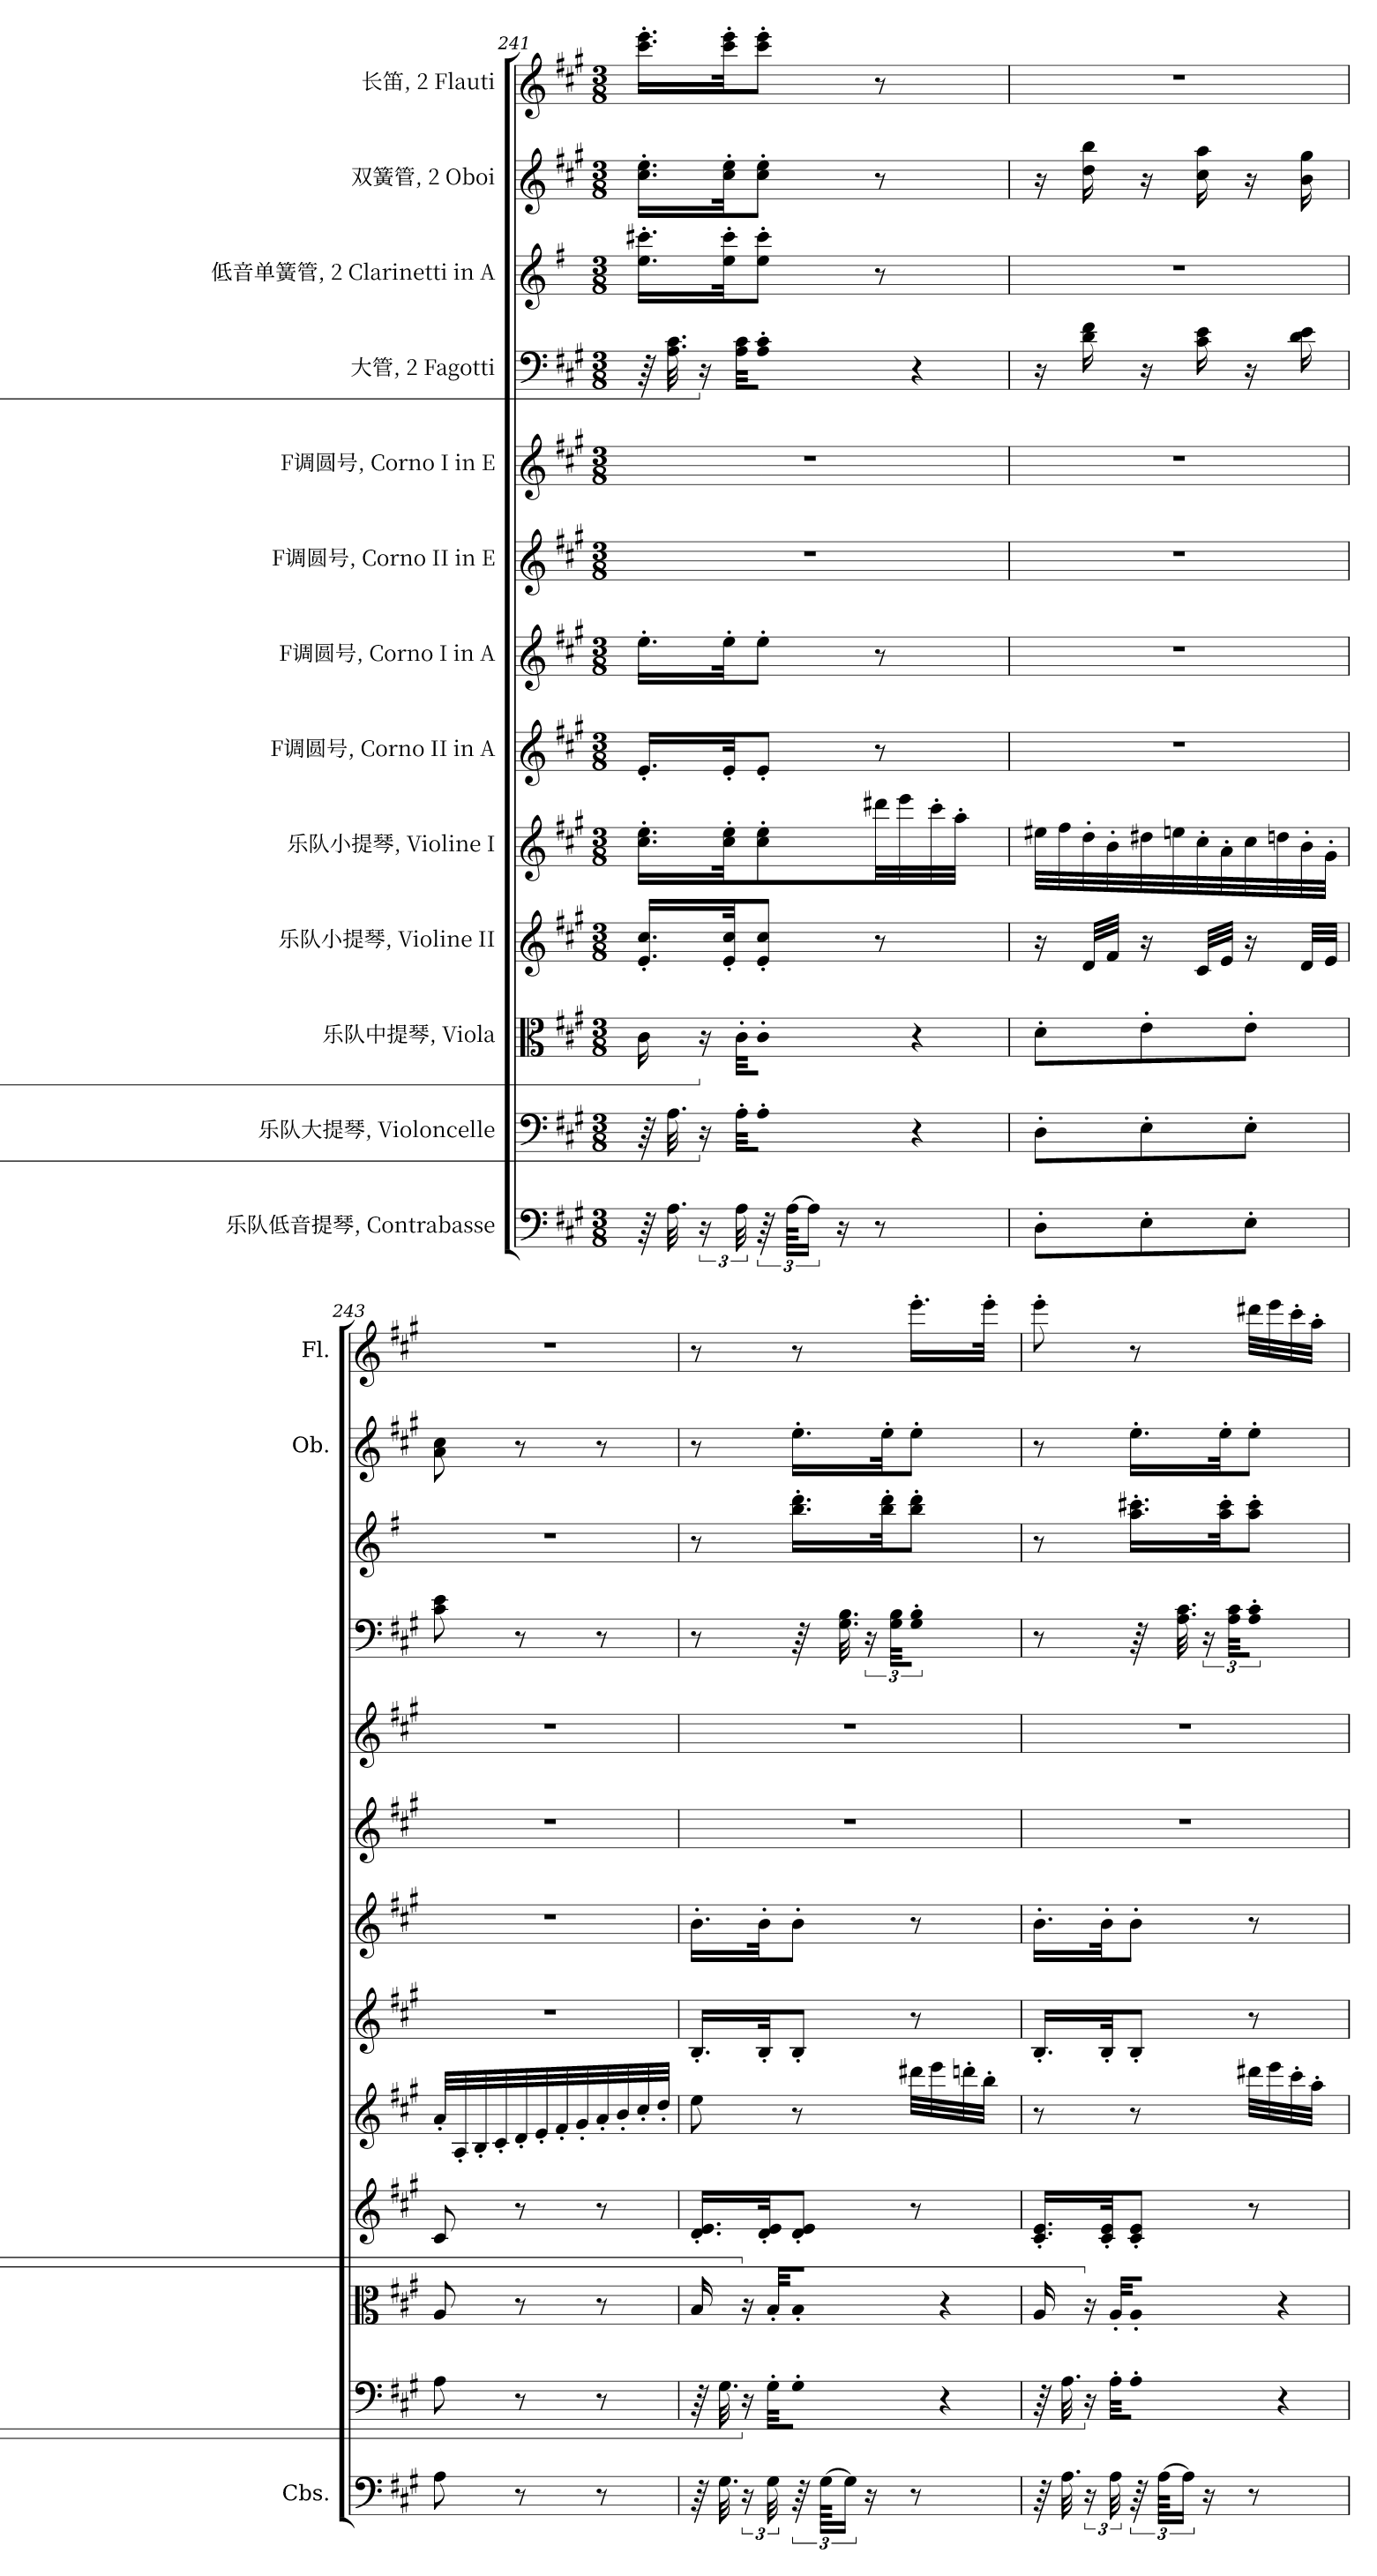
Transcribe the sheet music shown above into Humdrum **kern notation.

**kern	**kern	**kern	**kern	**kern	**kern	**kern	**kern	**kern	**kern	**kern	**kern	**kern
*part13	*part12	*part11	*part10	*part9	*part8	*part7	*part6	*part5	*part4	*part3	*part2	*part1
*staff13	*staff12	*staff11	*staff10	*staff9	*staff8	*staff7	*staff6	*staff5	*staff4	*staff3	*staff2	*staff1
*I"乐队低音提琴, Contrabasse	*I"乐队大提琴, Violoncelle	*I"乐队中提琴, Viola	*I"乐队小提琴, Violine II	*I"乐队小提琴, Violine I	*I"F调圆号, Corno II in A	*I"F调圆号, Corno I in A	*I"F调圆号, Corno II in E	*I"F调圆号, Corno I in E	*I"大管, 2 Fagotti	*I"低音单簧管, 2 Clarinetti in A	*I"双簧管, 2 Oboi	*I"长笛, 2 Flauti
*I'Cbs.	*	*	*	*	*	*	*	*	*	*	*I'Ob.	*I'Fl.
*clefF4	*clefF4	*clefC3	*clefG2	*clefG2	*clefG2	*clefG2	*clefG2	*clefG2	*clefF4	*clefG2	*clefG2	*clefG2
*ITrd7c12	*	*	*	*	*ITrd4c7	*ITrd4c7	*ITrd4c7	*ITrd4c7	*	*ITrd8c14	*	*
*k[f#c#g#]	*k[f#c#g#]	*k[f#c#g#]	*k[f#c#g#]	*k[f#c#g#]	*k[f#c#]	*k[f#c#]	*k[f#c#]	*k[f#c#]	*k[f#c#g#]	*k[f#]	*k[f#c#g#]	*k[f#c#g#]
*M3/8	*M3/8	*M3/8	*M3/8	*M3/8	*M3/8	*M3/8	*M3/8	*M3/8	*M3/8	*M3/8	*M3/8	*M3/8
*MM38	*MM38	*MM38	*MM38	*MM38	*MM38	*MM38	*MM38	*MM38	*MM38	*MM38	*MM38	*MM38
=241	=241	=241	=241	=241	=241	=241	=241	=241	=241	=241	=241	=241
64r	64r	16c#\	16.e/' 16.cc#/'LL	16.cc#\' 16.ee\'LL	16.A'/LL	16.a'\LL	4.r	4.r	64r	16.e\' 16.cc#X\'LL	16.cc#\' 16.ee\'LL	16.ccc#\' 16.eee\'LL
32.AA\	32.A\	.	.	.	.	.	.	.	32.A\ 32.c#\	.	.	.
24r	24r	24r	.	.	.	.	.	.	24r	.	.	.
.	.	.	32e/' 32cc#/'JK	32cc#\' 32ee\'JK	32A'/JK	32a'\JK	.	.	.	32e\' 32cc#\'JK	32cc#\' 32ee\'JK	32ccc#\' 32eee\'JK
48AA\	48A'\KKL	48c#'\KKL	.	.	.	.	.	.	48A\ 48c#\KKL	.	.	.
*	*	*	*	*	*	*	*	*	*	*	*	*MM40
96r	8A'\J	8c#'\J	8e/' 8cc#/'J	8cc#\' 8ee\'	8A'/J	8a'\J	.	.	8A\' 8c#\'J	8e\' 8cc#\'J	8cc#\' 8ee\'J	8ccc#\' 8eee\'J
[96AA\KKLL	.	.	.	.	.	.	.	.	.	.	.	.
24AA\JJ]	.	.	.	.	.	.	.	.	.	.	.	.
16r	.	.	.	.	.	.	.	.	.	.	.	.
8r	8r	8r	8r	32ddd#X\LL	8r	8r	.	.	8r	8r	8r	8r
.	.	.	.	32eee\	.	.	.	.	.	.	.	.
.	.	.	.	32ccc#'\	.	.	.	.	.	.	.	.
.	.	.	.	32aa'\JJJ	.	.	.	.	.	.	.	.
!!LO:PB:g=z
=242	=242	=242	=242	=242	=242	=242	=242	=242	=242	=242	=242	=242
*	*	*	*	*	*	*	*	*	*	*	*	*MM38
8DD'\L	8D'\L	8d'\L	16r	32ee#X\LLL	4.r	4.r	4.r	4.r	16r	4.r	16r	4.r
.	.	.	.	32ff#\	.	.	.	.	.	.	.	.
.	.	.	32d/LLL	32dd'\	.	.	.	.	16d\ 16f#\	.	16dd\ 16bb\	.
.	.	.	32f#/JJJ	32b'\	.	.	.	.	.	.	.	.
8EE'\	8E'\	8e'\	16r	32dd#X\	.	.	.	.	16r	.	16r	.
.	.	.	.	32een\	.	.	.	.	.	.	.	.
.	.	.	32c#/LLL	32cc#'\	.	.	.	.	16c#\ 16e\	.	16cc#\ 16aa\	.
.	.	.	32e/JJJ	32a'\	.	.	.	.	.	.	.	.
8EE'\J	8E'\J	8e'\J	16r	32cc#\	.	.	.	.	16r	.	16r	.
.	.	.	.	32ddn\	.	.	.	.	.	.	.	.
.	.	.	32d/LLL	32b'\	.	.	.	.	16d\ 16e\	.	16b\ 16gg#\	.
.	.	.	32e/JJJ	32g#'\JJJ	.	.	.	.	.	.	.	.
=243	=243	=243	=243	=243	=243	=243	=243	=243	=243	=243	=243	=243
*	*	*	*	*	*	*	*	*	*	*	*	*MM38
8AA\	8A\	8A/	8c#/	32a'/LLL	4.r	4.r	4.r	4.r	8c#\ 8e\	4.r	8a\ 8cc#\	4.r
.	.	.	.	32A'/	.	.	.	.	.	.	.	.
.	.	.	.	32B'/	.	.	.	.	.	.	.	.
.	.	.	.	32c#'/	.	.	.	.	.	.	.	.
8r	8r	8r	8r	32d'/	.	.	.	.	8r	.	8r	.
.	.	.	.	32e'/	.	.	.	.	.	.	.	.
.	.	.	.	32f#'/	.	.	.	.	.	.	.	.
.	.	.	.	32g#'/	.	.	.	.	.	.	.	.
8r	8r	8r	8r	32a'/	.	.	.	.	8r	.	8r	.
.	.	.	.	32b'/	.	.	.	.	.	.	.	.
.	.	.	.	32cc#'/	.	.	.	.	.	.	.	.
.	.	.	.	32dd'/JJJ	.	.	.	.	.	.	.	.
!!LO:PB:g=z
=244	=244	=244	=244	=244	=244	=244	=244	=244	=244	=244	=244	=244
*	*	*	*	*	*	*	*	*	*	*	*	*MM38
64r	64r	16B/	16.d/' 16.e/'LL	8ee\	16.E'/LL	16.e'\LL	4.r	4.r	8r	8r	8r	8r
32.GG#\	32.G#\	.	.	.	.	.	.	.	.	.	.	.
24r	24r	24r	.	.	.	.	.	.	.	.	.	.
.	.	.	32d/' 32e/'JK	.	32E'/JK	32e'\JK	.	.	.	.	.	.
48GG#\	48G#'\KKL	48B'/KKL	.	.	.	.	.	.	.	.	.	.
*	*	*	*	*	*	*	*	*	*	*	*	*MM40
96r	8G#'\J	8B'/J	8d/' 8e/'J	8r	8E'/J	8e'\J	.	.	64r	16.b\' 16.dd\'LL	16.ee'\LL	8r
[96GG#\KKLL	.	.	.	.	.	.	.	.	.	.	.	.
.	.	.	.	.	.	.	.	.	32.G#\ 32.B\	.	.	.
24GG#\JJ]	.	.	.	.	.	.	.	.	.	.	.	.
16r	.	.	.	.	.	.	.	.	24r	.	.	.
.	.	.	.	.	.	.	.	.	.	32b\' 32dd\'JK	32ee'\JK	.
.	.	.	.	.	.	.	.	.	48G#\ 48B\KKL	.	.	.
8r	8r	8r	8r	32ddd#X\LLL	8r	8r	.	.	8G#\' 8B\'J	8b\' 8dd\'J	8ee'\J	16.eee'\LL
.	.	.	.	32eee\	.	.	.	.	.	.	.	.
.	.	.	.	32dddn'\	.	.	.	.	.	.	.	.
.	.	.	.	32bb'\JJJ	.	.	.	.	.	.	.	32eee'\JJk
=245	=245	=245	=245	=245	=245	=245	=245	=245	=245	=245	=245	=245
*	*	*	*	*	*	*	*	*	*	*	*	*MM38
64r	64r	16A/	16.c#/' 16.e/'LL	8r	16.E'/LL	16.e'\LL	4.r	4.r	8r	8r	8r	8eee'\
32.AA\	32.A\	.	.	.	.	.	.	.	.	.	.	.
24r	24r	24r	.	.	.	.	.	.	.	.	.	.
.	.	.	32c#/' 32e/'JK	.	32E'/JK	32e'\JK	.	.	.	.	.	.
48AA\	48A'\KKL	48A'/KKL	.	.	.	.	.	.	.	.	.	.
*	*	*	*	*	*	*	*	*	*	*	*	*MM40
96r	8A'\J	8A'/J	8c#/' 8e/'J	8r	8E'/J	8e'\J	.	.	64r	16.a\' 16.cc#X\'LL	16.ee'\LL	8r
[96AA\KKLL	.	.	.	.	.	.	.	.	.	.	.	.
.	.	.	.	.	.	.	.	.	32.A\ 32.c#\	.	.	.
24AA\JJ]	.	.	.	.	.	.	.	.	.	.	.	.
16r	.	.	.	.	.	.	.	.	24r	.	.	.
.	.	.	.	.	.	.	.	.	.	32a\' 32cc#\'JK	32ee'\JK	.
.	.	.	.	.	.	.	.	.	48A\ 48c#\KKL	.	.	.
8r	8r	8r	8r	32ddd#X\LLL	8r	8r	.	.	8A\' 8c#\'J	8a\' 8cc#\'J	8ee'\J	32ddd#X\LLL
.	.	.	.	32eee\	.	.	.	.	.	.	.	32eee\
.	.	.	.	32ccc#'\	.	.	.	.	.	.	.	32ccc#'\
.	.	.	.	32aa'\JJJ	.	.	.	.	.	.	.	32aa'\JJJ
=	=	=	=	=	=	=	=	=	=	=	=	=
*-	*-	*-	*-	*-	*-	*-	*-	*-	*-	*-	*-	*-
